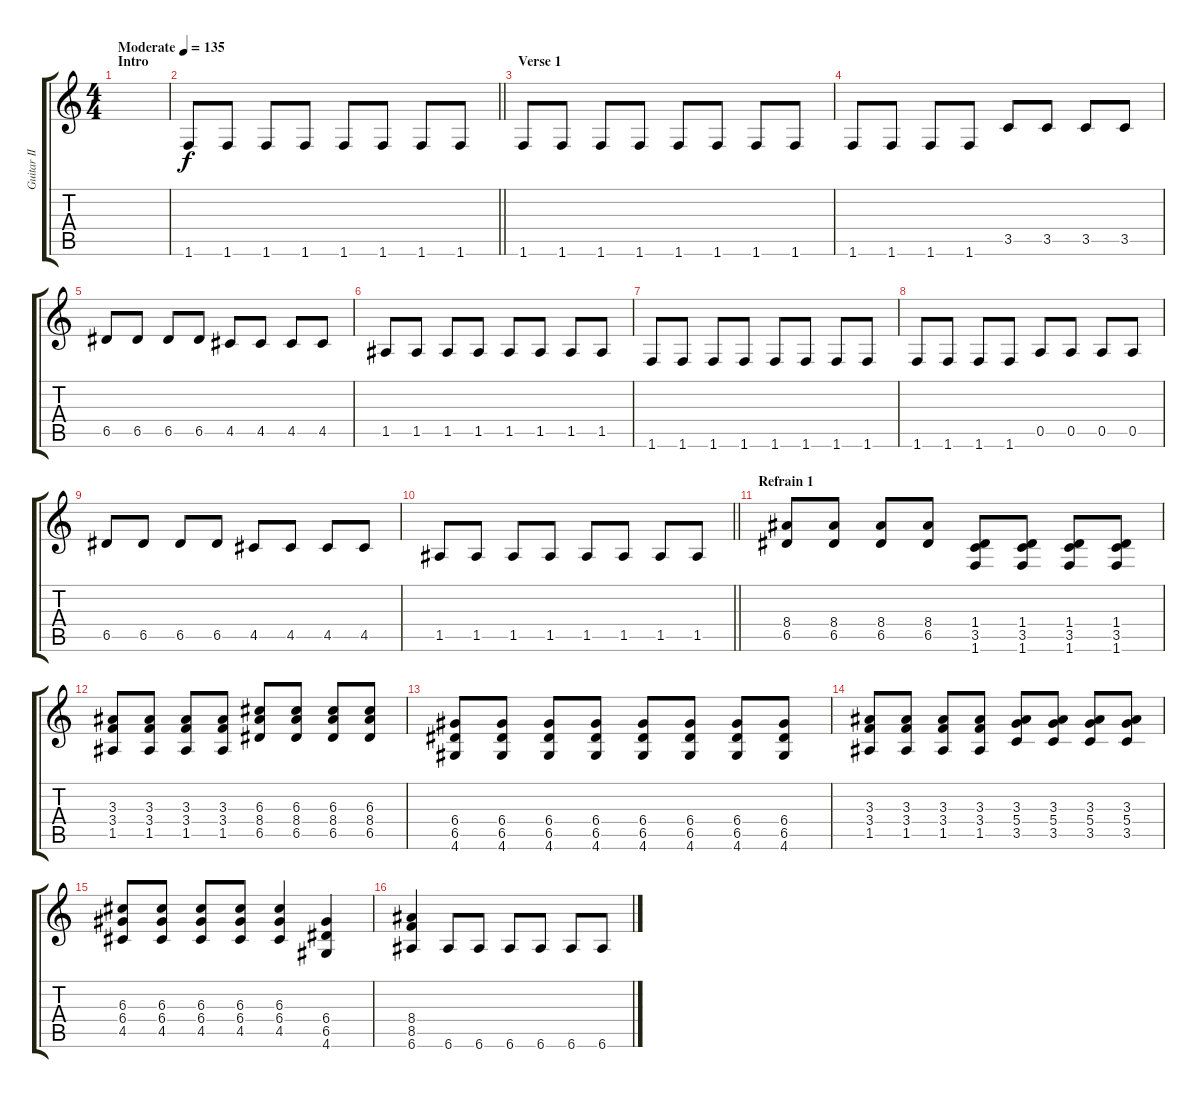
\track ("Guitar II" "Guitar II") {instrument distortionguitar}
\staff {score tabs}
\tuning (E4 B3 G3 D3 A2 E2) {hide}
\ts (4 4)
\section ("" "Intro")
\tempo (135 "Moderate")
\clef g2
\ks c
|
\barLineRight lightlight
1.6.8 1.6.8 1.6.8 1.6.8 1.6.8 1.6.8 1.6.8 1.6.8 |
\section ("" "Verse 1")
1.6.8 1.6.8 1.6.8 1.6.8 1.6.8 1.6.8 1.6.8 1.6.8 |
1.6.8 1.6.8 1.6.8 1.6.8 3.5.8 3.5.8 3.5.8 3.5.8 |
6.5.8 6.5.8 6.5.8 6.5.8 4.5.8 4.5.8 4.5.8 4.5.8 |
1.5.8 1.5.8 1.5.8 1.5.8 1.5.8 1.5.8 1.5.8 1.5.8 |
1.6.8 1.6.8 1.6.8 1.6.8 1.6.8 1.6.8 1.6.8 1.6.8 |
1.6.8 1.6.8 1.6.8 1.6.8 0.5.8 0.5.8 0.5.8 0.5.8 |
6.5.8 6.5.8 6.5.8 6.5.8 4.5.8 4.5.8 4.5.8 4.5.8 |
\barLineRight lightlight
1.5.8 1.5.8 1.5.8 1.5.8 1.5.8 1.5.8 1.5.8 1.5.8 |
\section ("" "Refrain 1")
(8.4 6.5).8 (8.4 6.5).8 (8.4 6.5).8 (8.4 6.5).8 (1.4 3.5 1.6).8 (1.4 3.5 1.6).8 (1.4 3.5 1.6).8 (1.4 3.5 1.6).8 |
(3.3 3.4 1.5).8 (3.3 3.4 1.5).8 (3.3 3.4 1.5).8 (3.3 3.4 1.5).8 (6.3 8.4 6.5).8 (6.3 8.4 6.5).8 (6.3 8.4 6.5).8 (6.3 8.4 6.5).8 |
(6.4 6.5 4.6).8 (6.4 6.5 4.6).8 (6.4 6.5 4.6).8 (6.4 6.5 4.6).8 (6.4 6.5 4.6).8 (6.4 6.5 4.6).8 (6.4 6.5 4.6).8 (6.4 6.5 4.6).8 |
(3.3 3.4 1.5).8 (3.3 3.4 1.5).8 (3.3 3.4 1.5).8 (3.3 3.4 1.5).8 (3.3 5.4 3.5).8 (3.3 5.4 3.5).8 (3.3 5.4 3.5).8 (3.3 5.4 3.5).8 |
(6.3 6.4 4.5).8 (6.3 6.4 4.5).8 (6.3 6.4 4.5).8 (6.3 6.4 4.5).8 (6.3 6.4 4.5).4 (6.4 6.5 4.6).4 |
(8.4 8.5 6.6).4 6.6.8 6.6.8 6.6.8 6.6.8 6.6.8 6.6.8
